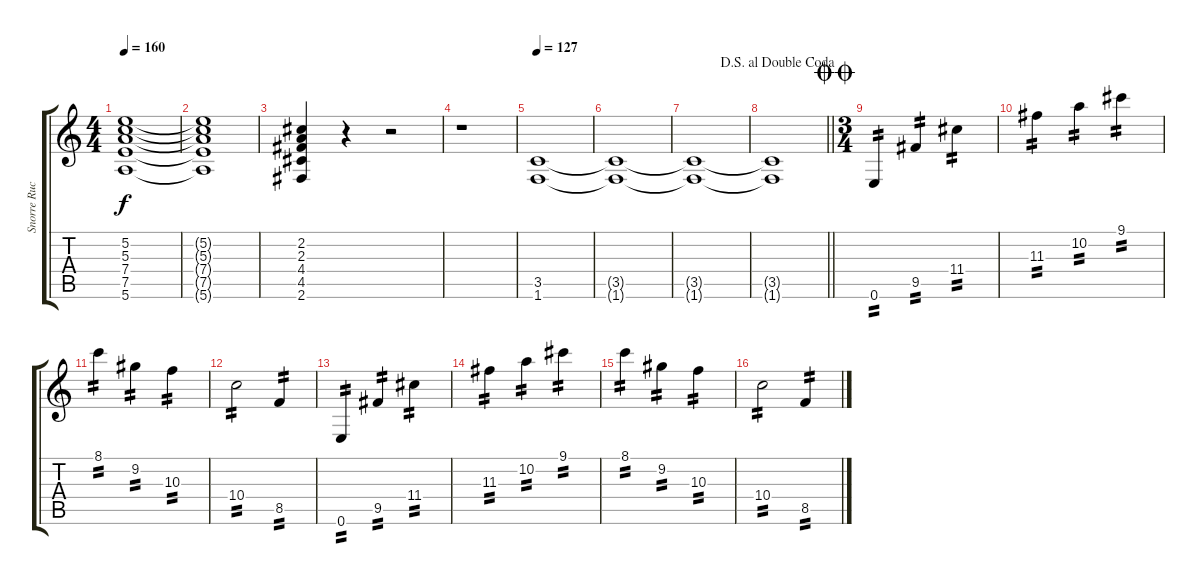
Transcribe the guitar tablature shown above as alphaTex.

\track ("Snorre Ruch" "Snorre Ruc") {instrument distortionguitar}
\staff {score tabs}
\tuning (E4 B3 G3 D3 A2 E2) {hide}
\ts (4 4)
\tempo 160
\clef g2
\ks c
(5.2 5.3 7.4 7.5 5.6).1{dy f} |
(5.2{t} 5.3{t} 7.4{t} 7.5{t} 5.6{t}).1 |
(2.2 2.3 4.4 4.5 2.6).4 r.4 r.2 |
r.1 |
\tempo 127
(3.5 1.6).1 |
(3.5{t} 1.6{t}).1 |
(3.5{t} 1.6{t}).1 |
\jump dalsegnoaldoublecoda
\barLineRight lightlight
(3.5{t} 1.6{t}).1 |
\ts (3 4)
\jump doublecoda
0.6.4{tp 2} 9.5.4{tp 2} 11.4.4{tp 2} |
11.3.4{tp 2} 10.2.4{tp 2} 9.1.4{tp 2} |
8.1.4{tp 2} 9.2.4{tp 2} 10.3.4{tp 2} |
10.4.2{tp 2} 8.5.4{tp 2} |
0.6.4{tp 2} 9.5.4{tp 2} 11.4.4{tp 2} |
11.3.4{tp 2} 10.2.4{tp 2} 9.1.4{tp 2} |
8.1.4{tp 2} 9.2.4{tp 2} 10.3.4{tp 2} |
10.4.2{tp 2} 8.5.4{tp 2}
